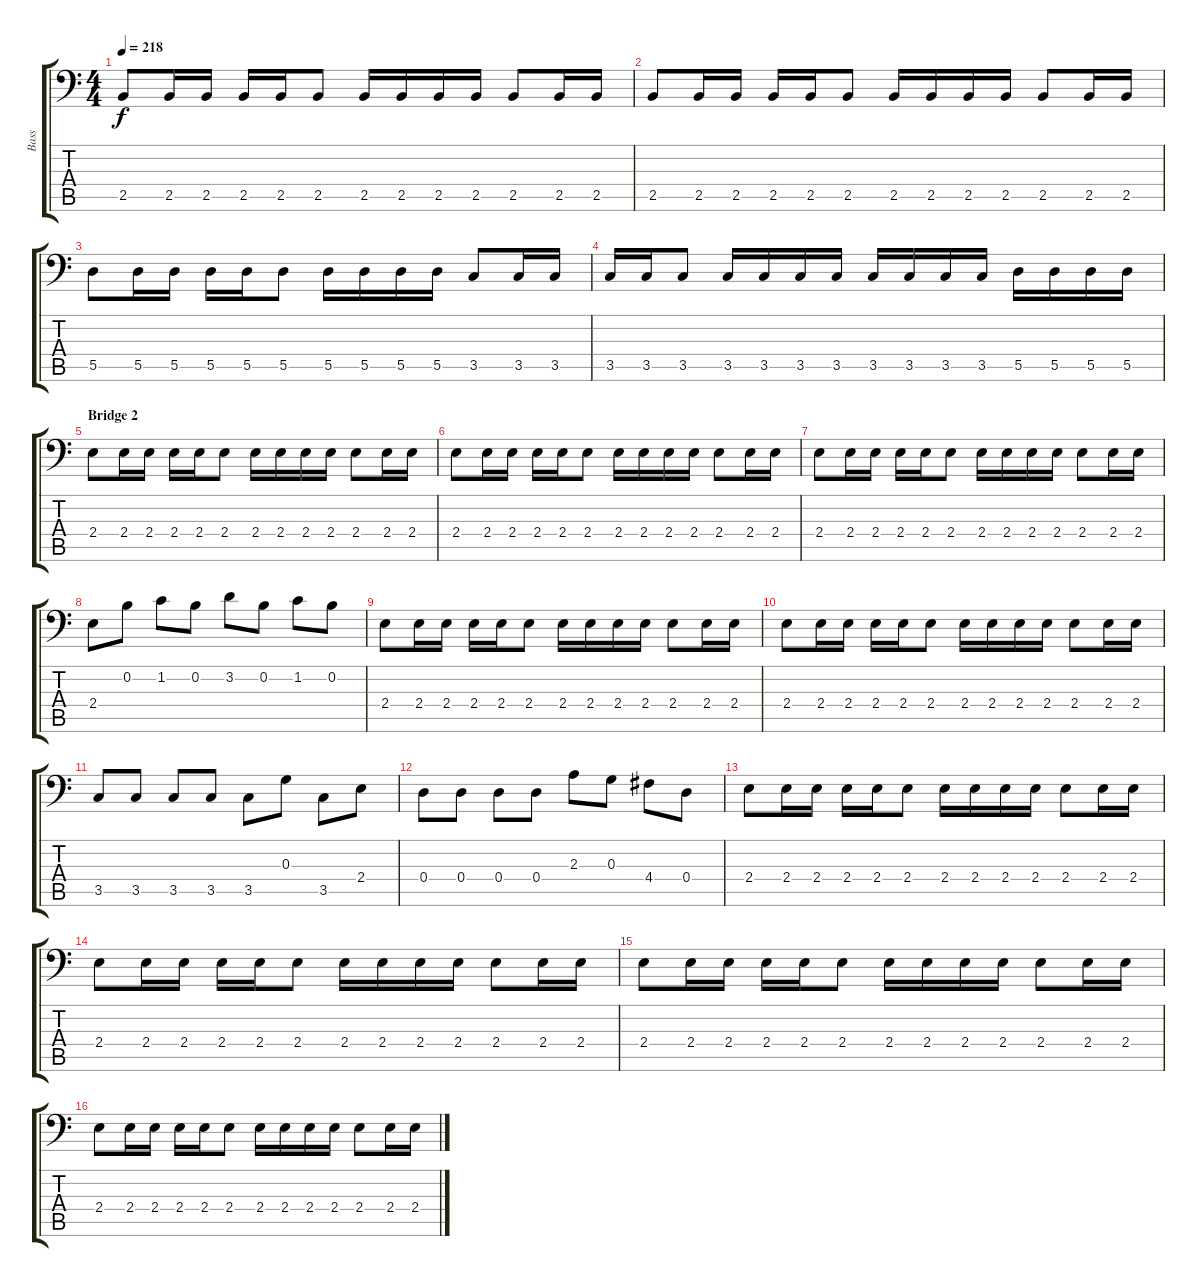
\track ("Bass" "Bass") {instrument electricbassfinger}
\staff {score tabs}
\tuning (E3 B2 G2 D2 A1 E1) {hide}
\ts (4 4)
\tempo 218
\clef f4
\ks c
2.5.8{dy f} 2.5.16 2.5.16 2.5.16 2.5.16 2.5.8 2.5.16 2.5.16 2.5.16 2.5.16 2.5.8 2.5.16 2.5.16 |
2.5.8 2.5.16 2.5.16 2.5.16 2.5.16 2.5.8 2.5.16 2.5.16 2.5.16 2.5.16 2.5.8 2.5.16 2.5.16 |
5.5.8 5.5.16 5.5.16 5.5.16 5.5.16 5.5.8 5.5.16 5.5.16 5.5.16 5.5.16 3.5.8 3.5.16 3.5.16 |
3.5.16 3.5.16 3.5.8 3.5.16 3.5.16 3.5.16 3.5.16 3.5.16 3.5.16 3.5.16 3.5.16 5.5.16 5.5.16 5.5.16 5.5.16 |
\section ("" "Bridge 2")
2.4.8 2.4.16 2.4.16 2.4.16 2.4.16 2.4.8 2.4.16 2.4.16 2.4.16 2.4.16 2.4.8 2.4.16 2.4.16 |
2.4.8 2.4.16 2.4.16 2.4.16 2.4.16 2.4.8 2.4.16 2.4.16 2.4.16 2.4.16 2.4.8 2.4.16 2.4.16 |
2.4.8 2.4.16 2.4.16 2.4.16 2.4.16 2.4.8 2.4.16 2.4.16 2.4.16 2.4.16 2.4.8 2.4.16 2.4.16 |
2.4.8 0.2.8 1.2.8 0.2.8 3.2.8 0.2.8 1.2.8 0.2.8 |
2.4.8 2.4.16 2.4.16 2.4.16 2.4.16 2.4.8 2.4.16 2.4.16 2.4.16 2.4.16 2.4.8 2.4.16 2.4.16 |
2.4.8 2.4.16 2.4.16 2.4.16 2.4.16 2.4.8 2.4.16 2.4.16 2.4.16 2.4.16 2.4.8 2.4.16 2.4.16 |
3.5.8 3.5.8 3.5.8 3.5.8 3.5.8 0.3.8 3.5.8 2.4.8 |
0.4.8 0.4.8 0.4.8 0.4.8 2.3.8 0.3.8 4.4.8 0.4.8 |
2.4.8 2.4.16 2.4.16 2.4.16 2.4.16 2.4.8 2.4.16 2.4.16 2.4.16 2.4.16 2.4.8 2.4.16 2.4.16 |
2.4.8 2.4.16 2.4.16 2.4.16 2.4.16 2.4.8 2.4.16 2.4.16 2.4.16 2.4.16 2.4.8 2.4.16 2.4.16 |
2.4.8 2.4.16 2.4.16 2.4.16 2.4.16 2.4.8 2.4.16 2.4.16 2.4.16 2.4.16 2.4.8 2.4.16 2.4.16 |
2.4.8 2.4.16 2.4.16 2.4.16 2.4.16 2.4.8 2.4.16 2.4.16 2.4.16 2.4.16 2.4.8 2.4.16 2.4.16
